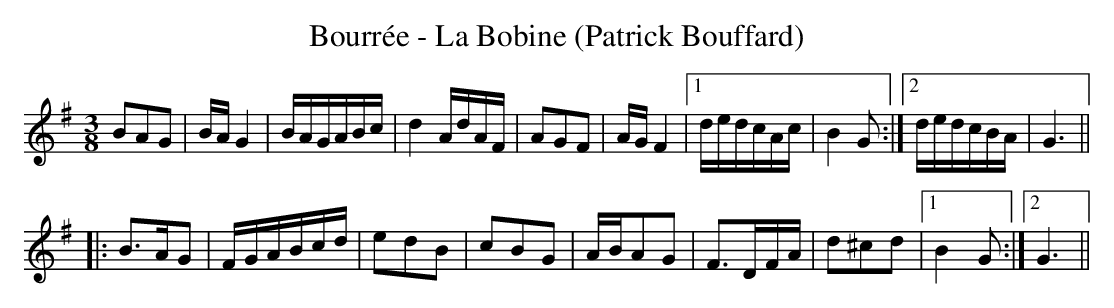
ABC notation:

X:1
T:Bourrée - La Bobine (Patrick Bouffard)
M:3/8
L:1/8
K:G
BAG|B/A/G2|B/A/G/A/B/c/|d2A/d/A/F/|AGF|\
A/G/F2|1d/e/d/c/A/c/|B2G:|2d/e/d/c/B/A/|G3||
|:B>AG|F/G/A/B/c/d/|edB|cBG|A/B/AG|\
F>DF/A/|d^cd|1B2G:|2G3||
